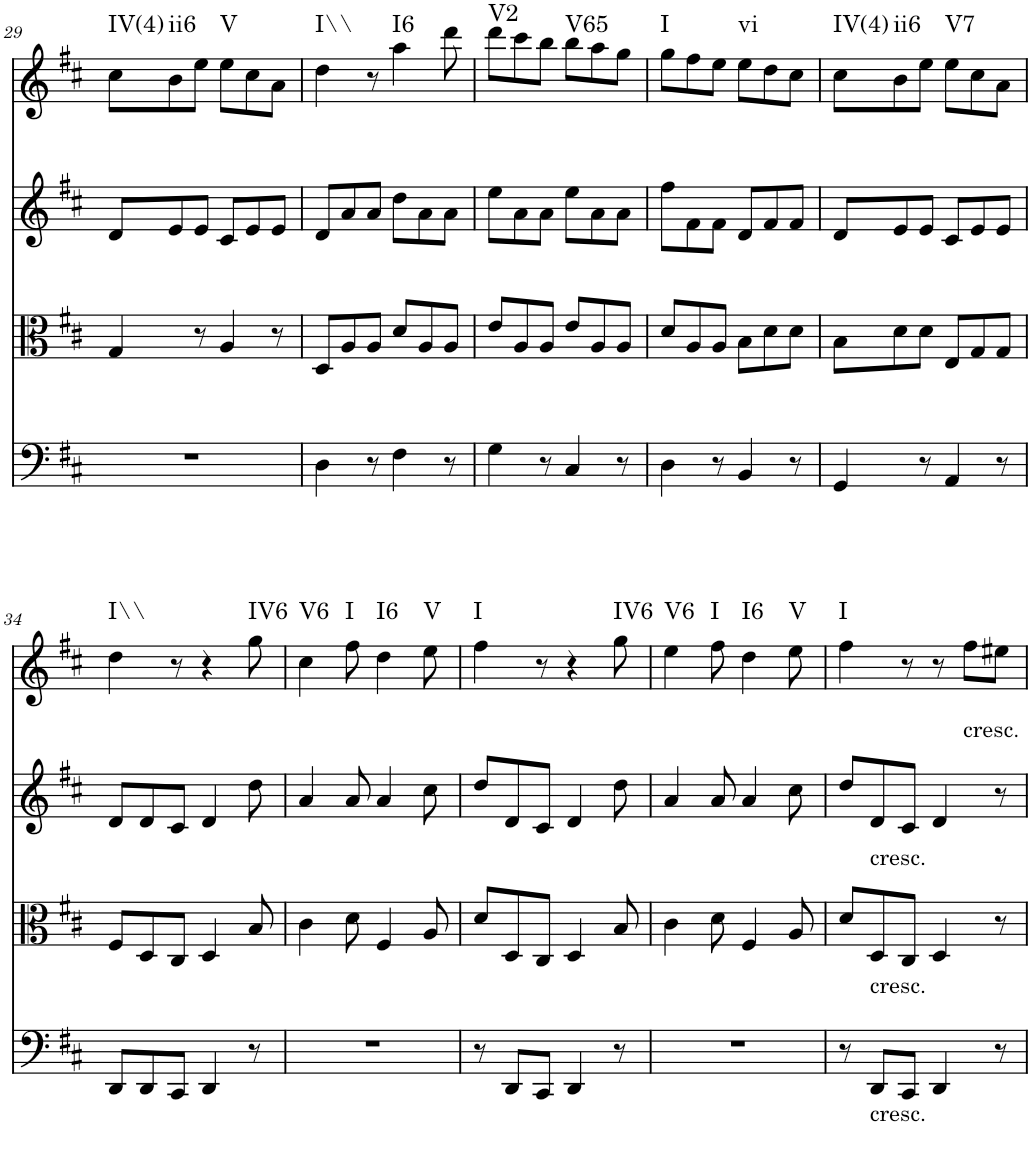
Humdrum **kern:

**kern	**kern	**kern	**kern	**harte
*part4	*part3	*part2	*part1	*part1
*staff4	*staff3	*staff2	*staff1	*
*I"Violoncello	*I"Viola	*I"Violin II	*I"Violin I	*
*I'Vc	*I'Vla	*I'Vln	*I'Vln	*
!!LO:PB:g=z
*clefF4	*clefC3	*clefG2	*clefG2	*
*k[f#c#]	*k[f#c#]	*k[f#c#]	*k[f#c#]	*
*M6/8	*M6/8	*M6/8	*M6/8	*
=29	=29	=29	=29	=29
!	!	!	!	!LO:H:kt=IV(4)
2.r	4G/	8d/L	8cc#\L	N
!	!	!	!	!LO:H:kt=ii6
.	.	8e/	8b\	N
.	8r	8e/J	8ee\J	.
!	!	!	!	!LO:H:kt=V
.	4A/	8c#/L	8ee\L	N
.	.	8e/	8cc#\	.
.	8r	8e/J	8a\J	.
=30	=30	=30	=30	=30
!	!	!	!	!LO:H:kt=I\\
4D\	8D/L	8d/L	4dd\	N
.	8A/	8a/	.	.
8r	8A/J	8a/J	8r	.
!	!	!	!	!LO:H:kt=I6
4F#\	8d/L	8dd\L	4aa\	N
.	8A/	8a\	.	.
8r	8A/J	8a\J	8ddd\	.
=31	=31	=31	=31	=31
!	!	!	!	!LO:H:kt=V2
4G\	8e/L	8ee\L	8ddd\L	N
.	8A/	8a\	8ccc#\	.
8r	8A/J	8a\J	8bb\J	.
!	!	!	!	!LO:H:kt=V65
4C#/	8e/L	8ee\L	8bb\L	N
.	8A/	8a\	8aa\	.
8r	8A/J	8a\J	8gg\J	.
=32	=32	=32	=32	=32
!	!	!	!	!LO:H:kt=I
4D\	8d/L	8ff#\L	8gg\L	N
.	8A/	8f#\	8ff#\	.
8r	8A/J	8f#\J	8ee\J	.
!	!	!	!	!LO:H:kt=vi
4BB/	8B\L	8d/L	8ee\L	N
.	8d\	8f#/	8dd\	.
8r	8d\J	8f#/J	8cc#\J	.
=33	=33	=33	=33	=33
!	!	!	!	!LO:H:kt=IV(4)
4GG/	8B\L	8d/L	8cc#\L	N
!	!	!	!	!LO:H:kt=ii6
.	8d\	8e/	8b\	N
8r	8d\J	8e/J	8ee\J	.
!	!	!	!	!LO:H:kt=V7
4AA/	8E/L	8c#/L	8ee\L	N
.	8G/	8e/	8cc#\	.
8r	8G/J	8e/J	8a\J	.
!!LO:LB:g=z
=34	=34	=34	=34	=34
!	!	!	!	!LO:H:kt=I\\
8DD/L	8F#/L	8d/L	4dd\	N
8DD/	8D/	8d/	.	.
8CC#/J	8C#/J	8c#/J	8r	.
4DD/	4D/	4d/	4r	.
!	!	!	!	!LO:H:kt=IV6
8r	8B/	8dd\	8gg\	N
=35	=35	=35	=35	=35
!	!	!	!	!LO:H:kt=V6
2.r	4c#\	4a/	4cc#\	N
!	!	!	!	!LO:H:kt=I
.	8d\	8a/	8ff#\	N
!	!	!	!	!LO:H:kt=I6
.	4F#/	4a/	4dd\	N
!	!	!	!	!LO:H:kt=V
.	8A/	8cc#\	8ee\	N
=36	=36	=36	=36	=36
!	!	!	!	!LO:H:kt=I
8r	8d/L	8dd/L	4ff#\	N
8DD/L	8D/	8d/	.	.
8CC#/J	8C#/J	8c#/J	8r	.
4DD/	4D/	4d/	4r	.
!	!	!	!	!LO:H:kt=IV6
8r	8B/	8dd\	8gg\	N
=37	=37	=37	=37	=37
!	!	!	!	!LO:H:kt=V6
2.r	4c#\	4a/	4ee\	N
!	!	!	!	!LO:H:kt=I
.	8d\	8a/	8ff#\	N
!	!	!	!	!LO:H:kt=I6
.	4F#/	4a/	4dd\	N
!	!	!	!	!LO:H:kt=V
.	8A/	8cc#\	8ee\	N
=38	=38	=38	=38	=38
!	!	!	!	!LO:H:kt=I
8r	8d/L	8dd/L	4ff#\	N
!	!	!LO:TX:b:t=cresc.	!	!
!	!LO:TX:b:t=cresc.	!	!	!
!LO:TX:b:t=cresc.	!	!	!	!
8DD/L	8D/	8d/	.	.
8CC#/J	8C#/J	8c#/J	8r	.
4DD/	4D/	4d/	8r	.
!	!	!	!LO:TX:b:t=cresc.	!
.	.	.	8ff#\L	.
8r	8r	8r	8ee#X\J	.
=	=	=	=	=
*-	*-	*-	*-	*-
